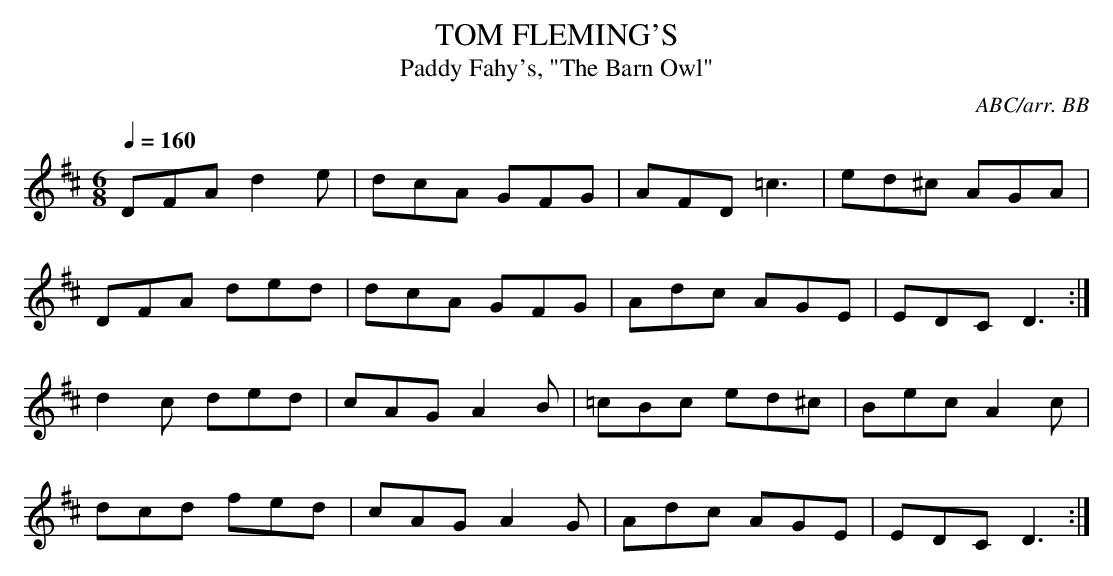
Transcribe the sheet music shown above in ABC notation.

X:1
T:TOM FLEMING'S
T:Paddy Fahy's, "The Barn Owl"
C:ABC/arr. BB
Q:1/4=160
L:1/8
M:6/8
K:D
DFA d2e|dcA GFG|AFD =c3|ed^c AGA|
DFA ded|dcA GFG|Adc AGE|EDC D3 :|
d2c ded|cAG A2B|=cBc ed^c|Bec A2c|
dcd fed|cAG A2G|Adc AGE|EDC D3 :|
